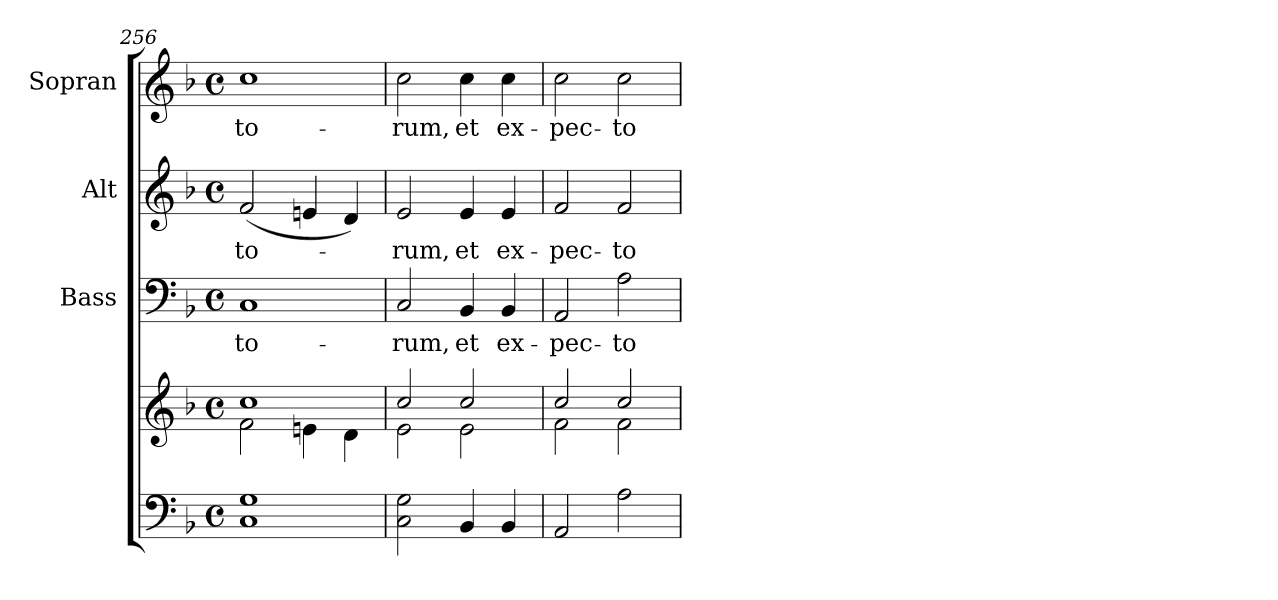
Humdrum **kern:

**kern	**kern	**kern	**text	**kern	**text	**kern	**text
*part4	*part4	*part3	*part3	*part2	*part2	*part1	*part1
*staff5	*staff4	*staff3	*staff3	*staff2	*staff2	*staff1	*staff1
*	*	*I"Bass	*	*I"Alt	*	*I"Sopran	*
*	*	*I'B.	*	*I'A.	*	*I'S.	*
*clefF4	*clefG2	*clefF4	*	*clefG2	*	*clefG2	*
*k[b-]	*k[b-]	*k[b-]	*	*k[b-]	*	*k[b-]	*
*F:	*F:	*F:	*	*F:	*	*F:	*
*M4/4	*M4/4	*M4/4	*	*M4/4	*	*M4/4	*
*met(c)	*met(c)	*met(c)	*	*met(c)	*	*met(c)	*
=256	=256	=256	=256	=256	=256	=256	=256
*	*^	*	*	*	*	*	*
!	!	!	!	!LO:LY:b	!	!LO:LY:b	!	!LO:LY:b
1C 1G	1cc	2f\	1C	-to-	(<2f/	-to-	1cc	-to-
.	.	4en\	.	.	4en/	.	.	.
.	.	4d\	.	.	4d/)	.	.	.
=257	=257	=257	=257	=257	=257	=257	=257	=257
!	!	!	!	!LO:LY:b	!	!LO:LY:b	!	!LO:LY:b
2C\ 2G\	2cc/	2e\	2C/	-rum,	2e/	-rum,	2cc\	-rum,
!	!	!	!	!LO:LY:b	!	!LO:LY:b	!	!LO:LY:b
4BB-/	2cc/	2e\	4BB-/	et	4e/	et	4cc\	et
!	!	!	!	!LO:LY:b	!	!LO:LY:b	!	!LO:LY:b
4BB-/	.	.	4BB-/	ex-	4e/	ex-	4cc\	ex-
=258	=258	=258	=258	=258	=258	=258	=258	=258
!	!	!	!	!LO:LY:b	!	!LO:LY:b	!	!LO:LY:b
2AA/	2cc/	2f\	2AA/	-pec-	2f/	-pec-	2cc\	-pec-
!	!	!	!	!LO:LY:b	!	!LO:LY:b	!	!LO:LY:b
2A\	2cc/	2f\	2A\	-to	2f/	-to	2cc\	-to
*	*v	*v	*	*	*	*	*	*
=	=	=	=	=	=	=	=
*-	*-	*-	*-	*-	*-	*-	*-
